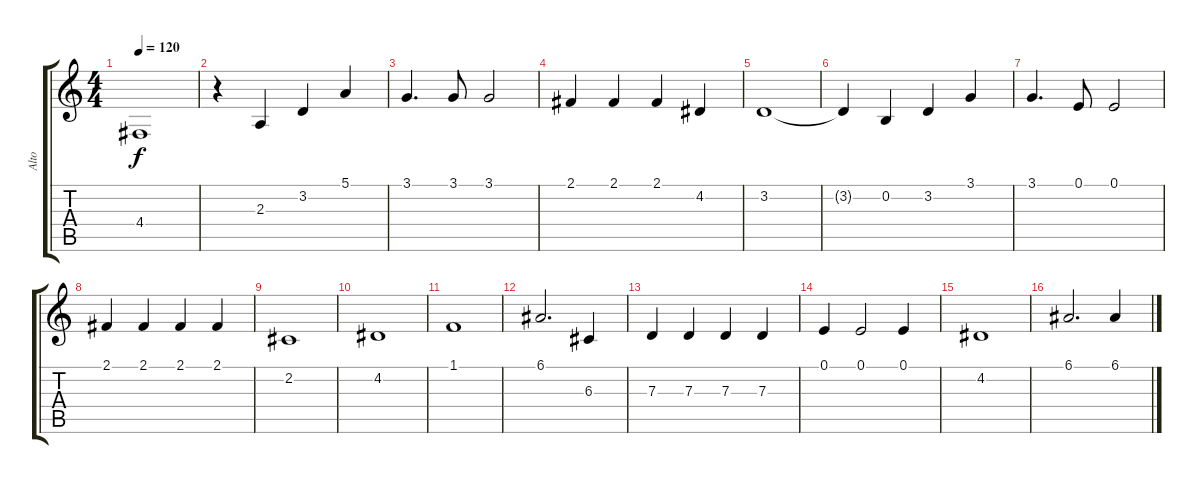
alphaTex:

\track ("Alto" "Alto") {instrument altosax}
\staff {score tabs}
\tuning (E4 B3 G3 D3 A2 E2) {hide}
\ts (4 4)
\tempo 120
\clef g2
\ks c
4.4.1{dy f} |
r.4 2.3.4 3.2.4 5.1.4 |
3.1.4{d} 3.1.8 3.1.2 |
2.1.4 2.1.4 2.1.4 4.2.4 |
3.2.1 |
3.2{t}.4 0.2.4 3.2.4 3.1.4 |
3.1.4{d} 0.1.8 0.1.2 |
2.1.4 2.1.4 2.1.4 2.1.4 |
2.2.1 |
4.2.1 |
1.1.1 |
6.1.2{d} 6.3.4 |
7.3.4 7.3.4 7.3.4 7.3.4 |
0.1.4 0.1.2 0.1.4 |
4.2.1 |
6.1.2{d} 6.1.4
